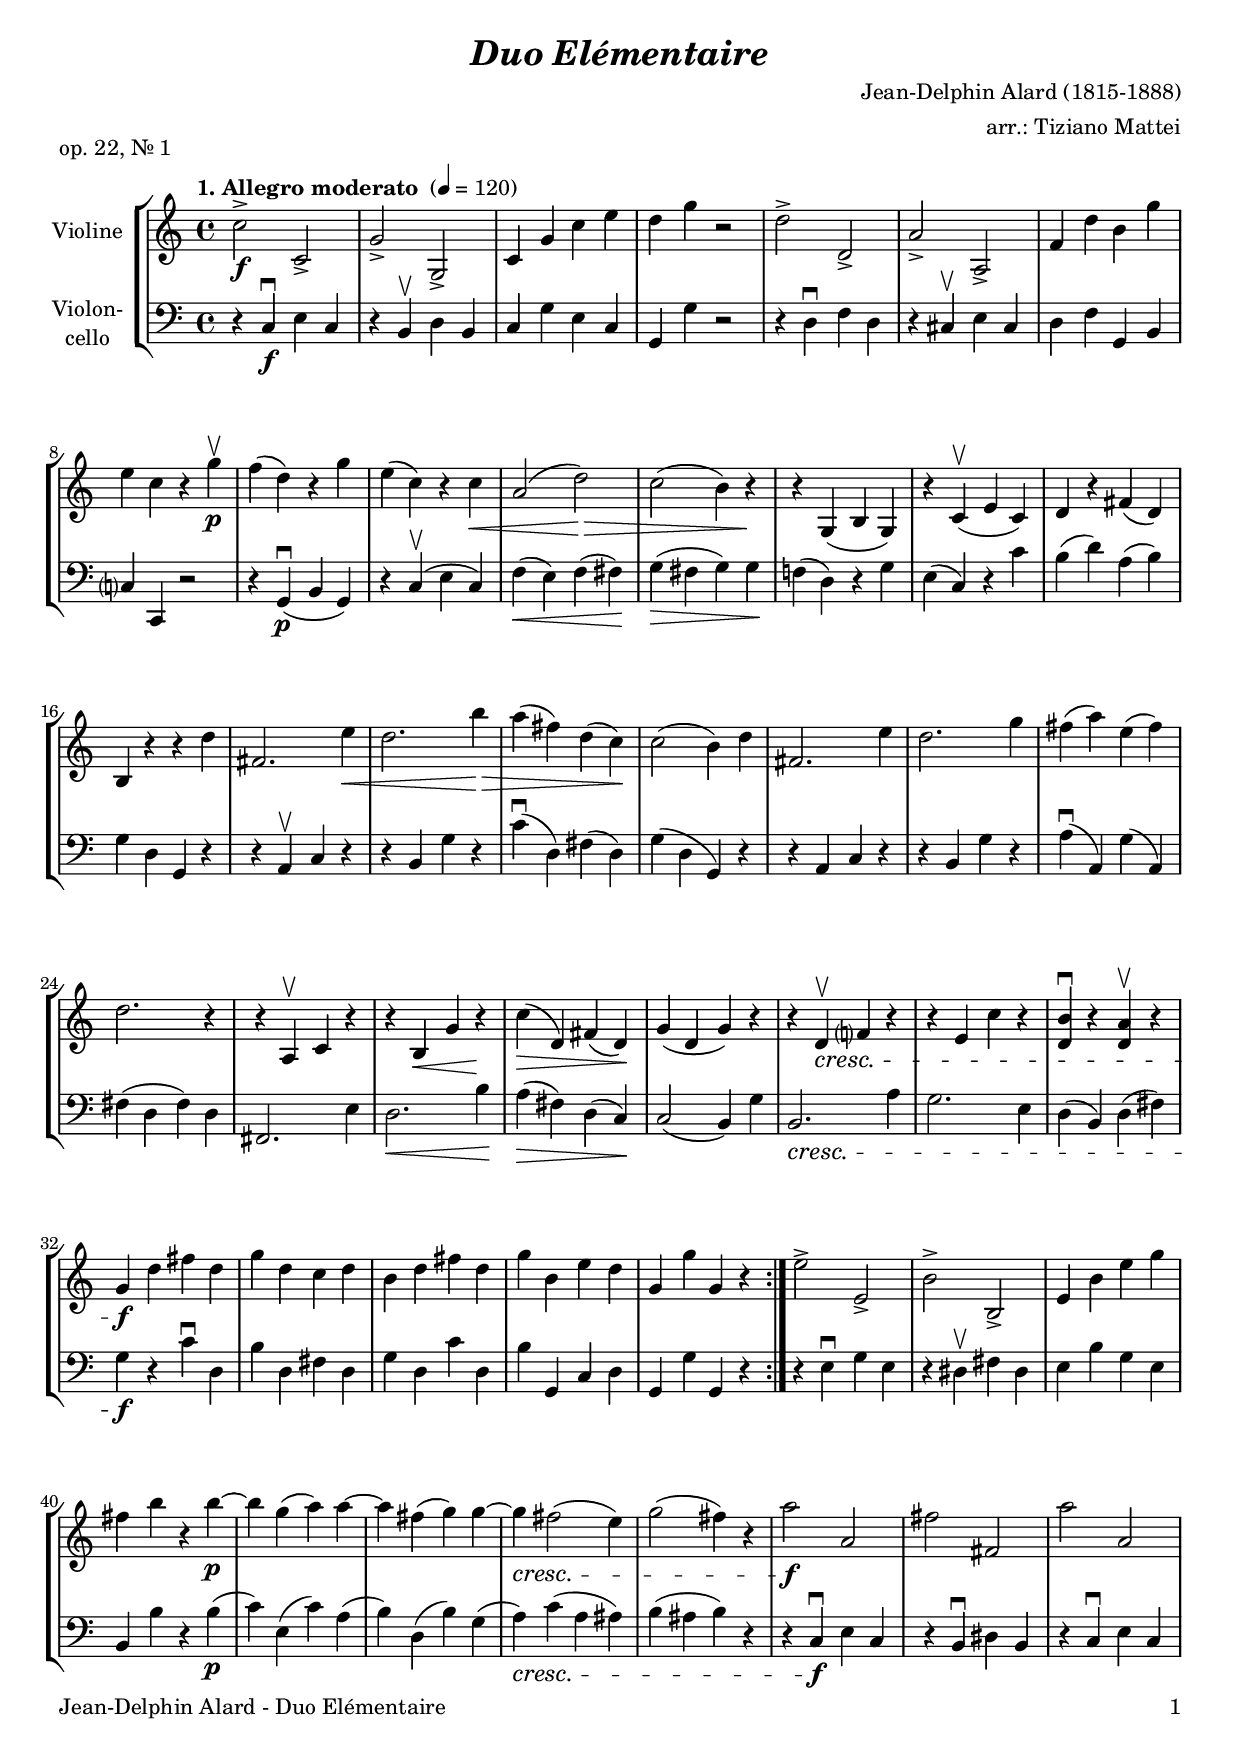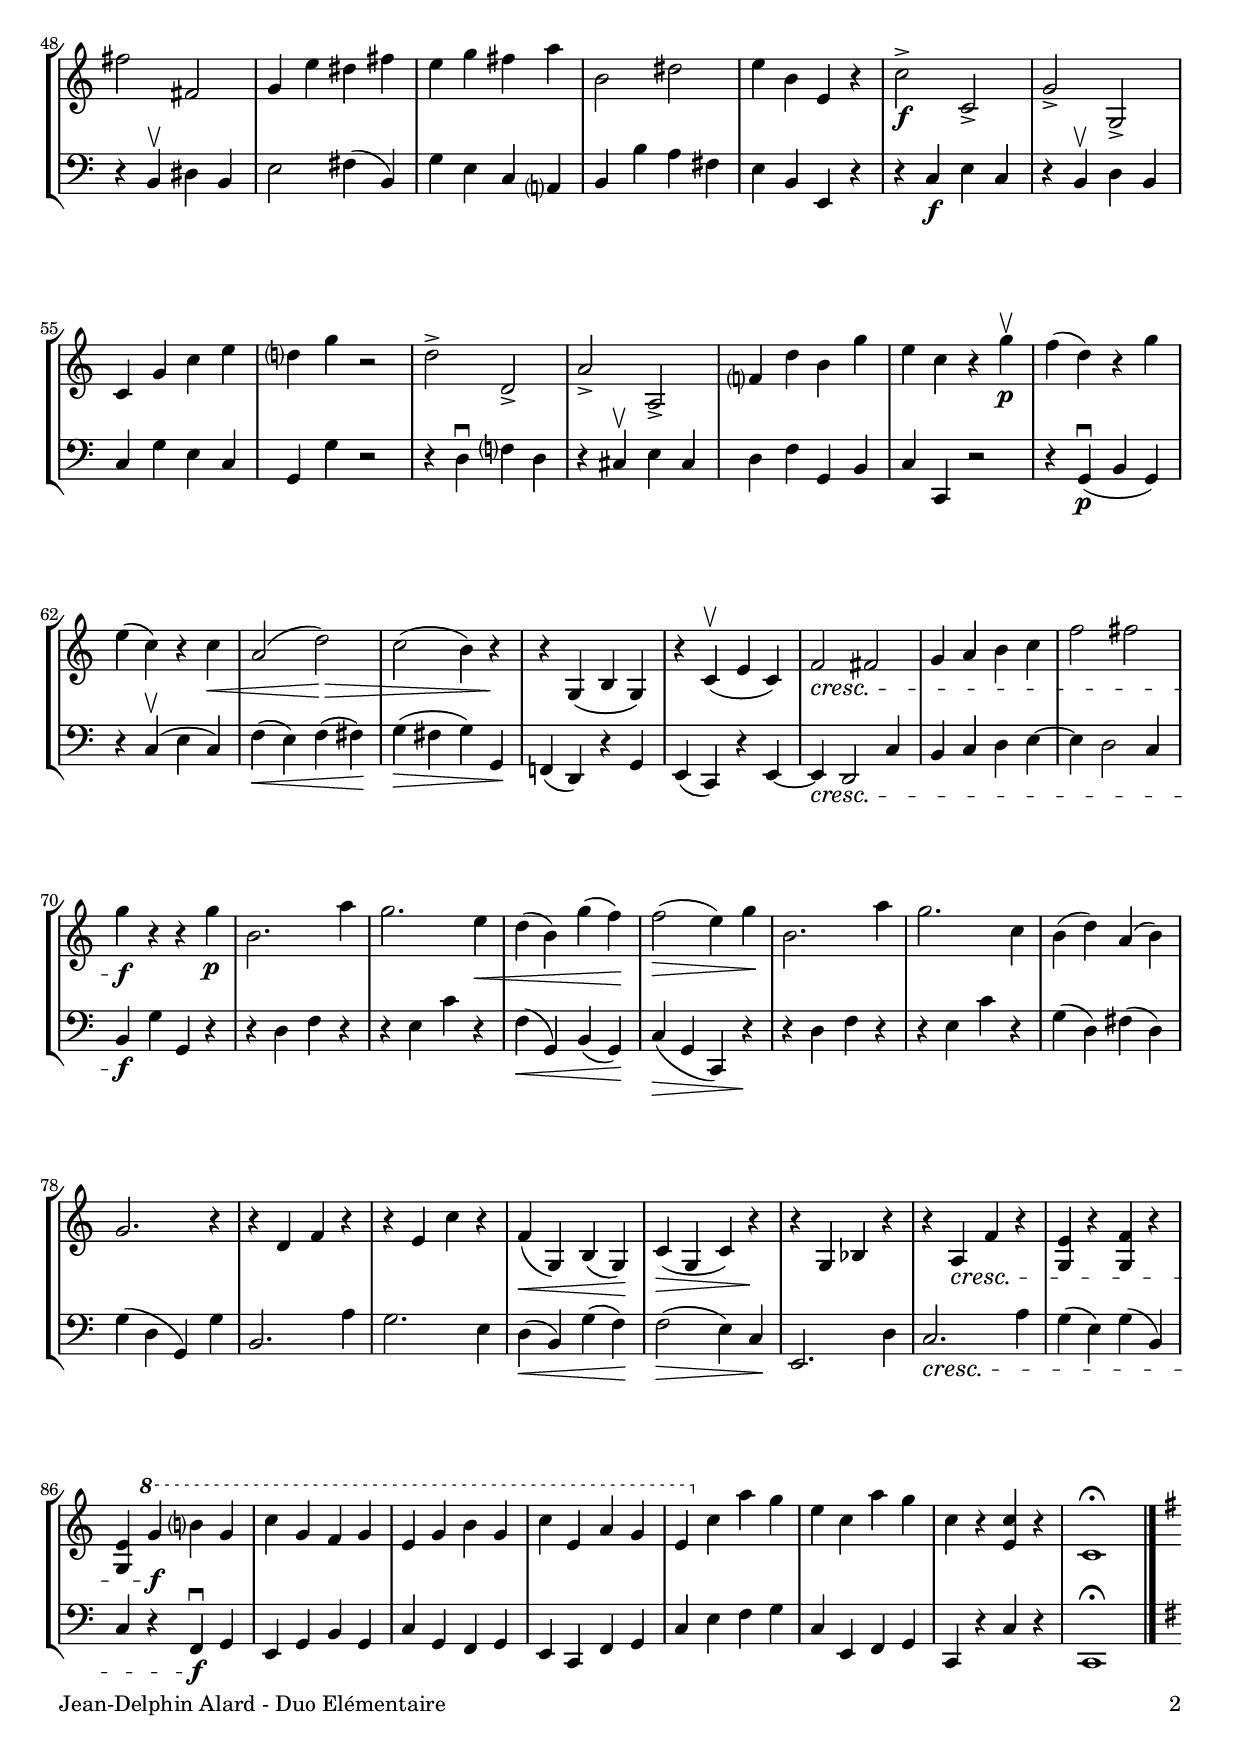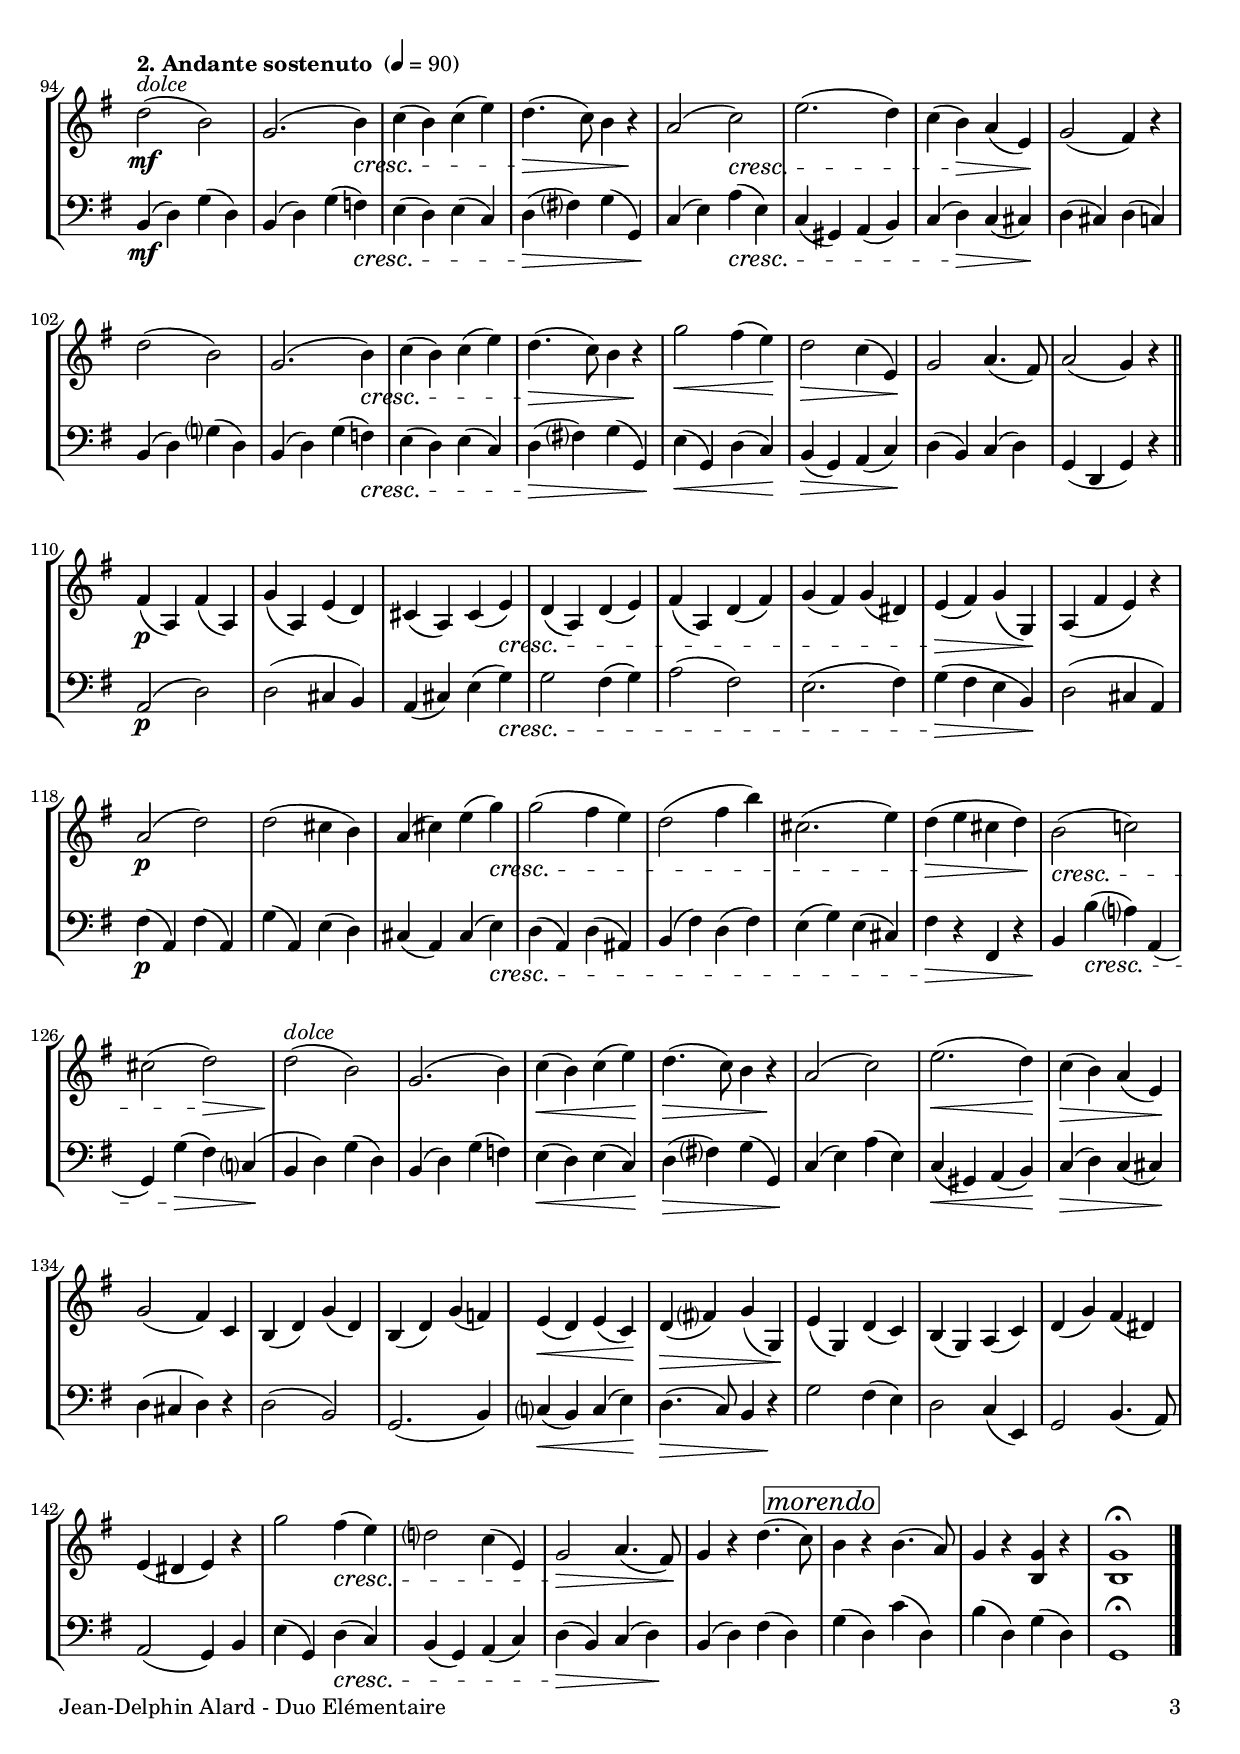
\version "2.24.4"
\include "deutsch.ly"
  
#(set-global-staff-size 19)

\header {
  title     = \markup \bold \italic "Duo Elémentaire"
  composer  = "Jean-Delphin Alard (1815-1888)"
  arranger  = "arr.: Tiziano Mattei"
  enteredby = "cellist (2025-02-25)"
  piece     = "op. 22, Nr. 1"
}

voiceconsts = {
  \key c \major
  \time 4/4
  \clef "treble"
%  \numericTimeSignature
  \compressEmptyMeasures
% Set default beaming for all staves
%  \set Timing.beamExceptions = #'()
%  \set Timing.baseMoment     = #(ly:make-moment 1 4)
%  \set Timing.beatStructure  = #'(1 1 1)
}

mipz = "pizzicato strings"
mivl = "violin"
miva = "viola"
mivc = "cello"

introa = {        \tempo "1. Allegro moderato "  4=120 }
introb = { \break \tempo "2. Andante sostenuto " 4=90 \key g \major }

dolc = \markup \italic "dolce"
more = \mark \markup \box \italic "morendo"

va = \relative c'' {
  \voiceconsts

  \introa
  \repeat volta 2 {
    c2->\f c,->
    g'-> g,->
    c4 g' c e
    d g r2
    d-> d,->
    a'-> a,->
    f'4 d' h g'

    e c r g'\upbow\p
    f( d) r g
    e( c) r c\<
    a2( d)\!\>
    c( h4) r\!
    r g,( h g)
    r c(\upbow e c)
    d r fis( d)

    h r r d'
    fis,2. e'4\<
    d2. h'4\!\>
    a( fis) d( c)\!
    c2( h4) d
    fis,2. e'4
    d2. g4
    fis( a) e( fis)

    d2. r4
    r a,\upbow c r
    r h\< g' r\!
    c(\> d,) fis( d)\!
    g( d g) r
    r d\cresc\upbow f? r
    r e c' r
    <d, h'>\downbow r <d a'>\upbow r

    g\f d' fis d
    g d c d
    h d fis d
    g h, e d
    g, g' g, r
  }
  e'2-> e,->
  h'-> h,->
  e4 h' e g

  fis h r h~\p
  h g( a) a~
  a fis( g) g~
  g\cresc fis2( e4)
  g2( fis4) r
  a2\f a,
  fis' fis,
  a' a,
  fis' fis,

  g4 e' dis fis
  e g fis a
  h,2 dis
  e4 h e, r
  c'2->\f c,->
  g'-> g,->
  c4 g' c e
  d? g r2
  d2-> d,->
  
  a'-> a,->
  f'?4 d' h g'
  e c r g'\upbow\p
  f( d) r g
  e( c) r c\<
  a2( d)\!\>
  c( h4) r\!
  r g,( h g)
  r c(\upbow e c)

  f2\cresc fis
  g4 a h c
  f2 fis
  g4\f r r g\p
  h,2. a'4
  g2. e4\<
  d( h) g'( f)\!
  f2(\> e4) g\!
  h,2. a'4

  g2. c,4
  h( d) a( h)
  g2. r4
  r d f r
  r e c' r
  f,(\< g,) h( g)\!
  c(\> g c) r\!
  r g b r
  r a\cresc f' r

  <g, e'> r <g f'> r
  <g e'>
  \ottava #1
  g''\f h? g
  c g f g
  e g h g
  c e, a g
  e
  \ottava #0
  c a' g
  e c a' g
  c, r <e, c'> r
  c1\fermata \bar "|."

  \introb
  d'2(\mf^\dolc h)
  g2.( h4)\cresc
  c( h) c( e)
  d4.(\> c8) h4 r\!
  a2( c)\cresc
  e2.( d4)
  c( h)\> a( e)\!
  g2( fis4) r

  d'2( h)
  g2.( h4)\cresc
  c( h) c( e)
  d4.(\> c8) h4 r\!
  g'2\< fis4( e)\!
  d2\> c4( e,)\!
  g2 a4.( fis8)
  a2( g4) r \bar "||"
  fis(\p a,) fis'( a,)
  g'( a,) e'( d)

  cis( a) cis( e)\cresc
  d( a) d( e)
  fis( a,) d( fis)
  g( fis) g( dis)
  e(\> fis) g( g,)\!
  a( fis' e) r
  a2(\p d)
  d( cis4 h)
  a( cis) e( g)\cresc
  g2( fis4 e)

  d2( fis4 h)
  cis,2.( e4)
  d(\> e cis d)\!
  h2(\cresc c!)
  cis( d)\>
  d(\!^\dolc h)
  g2.( h4)
  c(\< h) c( e)\!
  d4.(\> c8) h4 r\!

  a2( c)
  e2.(\< d4)\!
  c(\> h) a( e)\!
  g2( fis4) c
  h( d) g( d)
  h( d) g( f)
  e(\< d) e( c)\!
  d(\> fis?) g( g,)\!
  e'( g,) d'( c)

  h( g) a( c)
  d( g) fis( dis)
  e( dis e) r
  g'2 fis4(\cresc e)
  d?2 c4( e,)
  g2\> a4.( fis8)\!
  g4 r d'4.( c8) \more
  h4 r h4.( a8)
  g4 r <h, g'> r
  <h g'>1\fermata \bar "|."
}

vb = \relative c {
  \voiceconsts
  \clef "bass"
  
  \introa
  \repeat volta 2 {
    r4 c\downbow\f e c
    r h\upbow d h
    c g' e c
    g g' r2
    r4 d\downbow f d
    r cis\upbow e cis
    d f g, h

    c? c, r2
    r4 g'(\downbow\p h g)
    r c(\upbow e c)
    f(\< e) f( fis)\!
    g(\> fis g) g\!
    f!( d) r g
    e( c) r c'
    h( d) a ( h)

    g d g, r
    r a\upbow c r
    r h g' r
    c(\downbow d,) fis( d)
    g( d g,) r
    r a c r
    r h g' r
    a(\downbow a,) g'( a,)

    fis'( d fis) d
    fis,2. e'4
    d2.\< h'4\!
    a(\> fis) d( c)\!
    c2( h4) g'
    h,2.\cresc a'4
    g2. e4
    d( h) d( fis)

    g\f r c\downbow d,
    h' d, fis d
    g d c' d,
    h' g, c d
    g, g' g, r
  }
  r e'\downbow g e
  r dis\upbow fis dis
  e h' g e

  h h' r h(\p
  c) e,( c') a(
  h) d,( h') g(
  a)\cresc c( a ais)
  h( ais h) r
  r c,\downbow\f e c
  r h\downbow dis h
  r c\downbow e c
  r h\upbow dis h

  e2 fis4( h,)
  g' e c a?
  h h' a fis
  e h e, r
  r c'\f e c
  r h\upbow d h
  c g' e c
  g g' r2
  r4 d\downbow f? d

  r cis\upbow e cis
  d f g, h
  c c, r2
  r4 g'(\downbow\p h g)
  r c(\upbow e c)
  f(\< e) f( fis)\!
  g(\> fis g) g,\!
  f!( d) r g
  e( c) r e~

  e\cresc d2 c'4
  h c d e~
  e d2 c4
  h\f g' g, r
  r d' f r
  r e c' r
  f,(\< g,) h( g)\!
  c(\> g c,) r\!
  r d' f r

  r e c' r
  g( d) fis( d)
  g( d g,) g'
  h,2. a'4
  g2. e4
  d(\< h) g'( f)\!
  f2(\> e4) c\!
  e,2. d'4
  c2.\cresc a'4

  g( e) g( h,)
  c r f,\downbow\f g
  e g h g
  c g f g
  e c f g
  c e f g
  c, e, f g
  c, r c' r
  c,1\fermata \bar "|."

  \introb
  h'4(\mf d) g( d)
  h( d) g( f)\cresc
  e( d) e( c)
  d(\> fis?) g( g,)\!
  c( e) a(\cresc e)
  c( gis) a( h)
  c( d)\> c( cis)\!
  d( cis) d( c)

  h( d) g?( d)
  h( d) g( f)\cresc
  e( d) e( c)
  d(\> fis?) g( g,)\!
  e'(\< g,) d'( c)\!
  h(\> g) a( c)\!
  d( h) c( d)
  g,( d g) r \bar "||"
  a2(\p d)
  d( cis4 h)

  a( cis) e( g)\cresc
  g2 fis4( g)
  a2( fis)
  e2.( fis4)
  g(\> fis e h)\!
  d2( cis4 a)
  fis'(\p a,) fis'( a,)
  g'( a,) e'( d)
  cis( a) cis( e)\cresc
  d( a) d( ais)

  h( fis') d( fis)
  e( g) e( cis)
  fis\> r fis, r
  h\! h'(\cresc a?) a,(
  g) g'(\> fis) c?(\!
  h d) g( d)
  h( d) g( f)
  e(\< d) e( c)\!
  d(\> fis?) g( g,)\!

  c( e) a( e)
  c(\< gis) a( h)\!
  c(\> d) c( cis)\!
  d( cis d) r
  d2( h)
  g2.( h4)
  c?(\< h) c( e)\!
  d4.(\> c8) h4 r\!
  g'2 fis4( e)

  d2 c4( e,)
  g2 h4.( a8)
  a2( g4) h
  e( g,) d'(\cresc c)
  h( g) a( c)
  d(\> h) c( d)\!
  h( d) fis( d) \more
  g( d) c'( d,)
  h'( d,) g( d)
  g,1\fermata \bar "|." 
}


music = \new StaffGroup <<
      \new Staff {
	\set Staff.midiInstrument = \mivl
	\set Staff.instrumentName = \markup \center-column { "Violine" }
	\transpose c c { \va }
      }

      \new Staff {
	\set Staff.midiInstrument = \mivc
	\set Staff.instrumentName = \markup \center-column { "Violon-" "cello" }
	\transpose c c { \vb }
      }
>>

\book {
  \paper {
    print-page-number = ##t
    print-first-page-number = ##t
    ragged-last-bottom = ##f
    oddHeaderMarkup = \markup \null
    evenHeaderMarkup = \markup \null
    oddFooterMarkup = \markup {
      \fill-line {
        \if \should-print-page-number
        "Jean-Delphin Alard - Duo Elémentaire" \fromproperty #'page:page-number-string
      }
    }
    evenFooterMarkup = \oddFooterMarkup
  } \score {
    \music
    \layout {}
  }

  \score {
    \unfoldRepeats \music

    \midi {
      \context {
        \Score
      }
    }
  }
}
